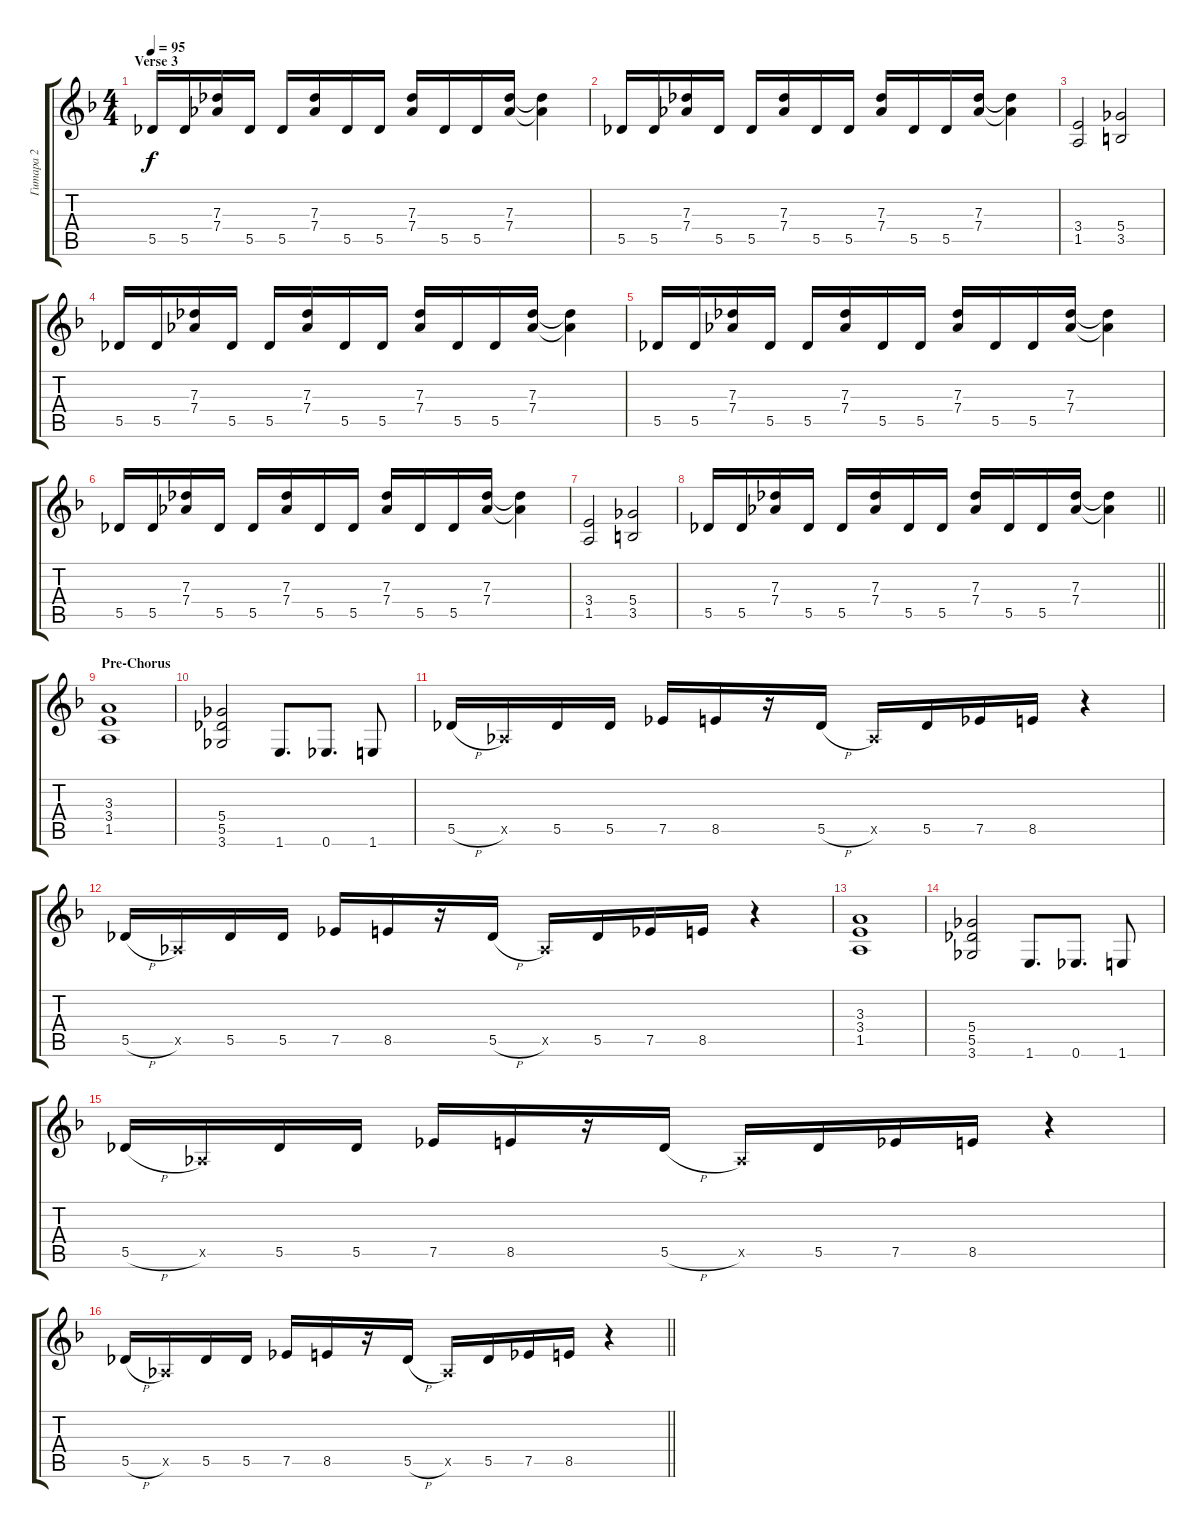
\track ("Гитара 2" "Гитара 2") {instrument distortionguitar}
\staff {score tabs}
\tuning (Eb4 Bb3 Gb3 Db3 Ab2 Eb2) {hide}
\ts (4 4)
\section ("" "Verse 3")
\tempo 95
\clef g2
\ks dminor
5.5.16{dy f} 5.5.16 (7.3 7.4).16 5.5.16 5.5.16 (7.3 7.4).16 5.5.16 5.5.16 (7.3 7.4).16 5.5.16 5.5.16 (7.3 7.4).16 (7.3{t} 7.4{t}).4 |
5.5.16 5.5.16 (7.3 7.4).16 5.5.16 5.5.16 (7.3 7.4).16 5.5.16 5.5.16 (7.3 7.4).16 5.5.16 5.5.16 (7.3 7.4).16 (7.3{t} 7.4{t}).4 |
(3.4 1.5).2 (5.4 3.5).2 |
5.5.16 5.5.16 (7.3 7.4).16 5.5.16 5.5.16 (7.3 7.4).16 5.5.16 5.5.16 (7.3 7.4).16 5.5.16 5.5.16 (7.3 7.4).16 (7.3{t} 7.4{t}).4 |
5.5.16 5.5.16 (7.3 7.4).16 5.5.16 5.5.16 (7.3 7.4).16 5.5.16 5.5.16 (7.3 7.4).16 5.5.16 5.5.16 (7.3 7.4).16 (7.3{t} 7.4{t}).4 |
5.5.16 5.5.16 (7.3 7.4).16 5.5.16 5.5.16 (7.3 7.4).16 5.5.16 5.5.16 (7.3 7.4).16 5.5.16 5.5.16 (7.3 7.4).16 (7.3{t} 7.4{t}).4 |
(3.4 1.5).2 (5.4 3.5).2 |
\barLineRight lightlight
5.5.16 5.5.16 (7.3 7.4).16 5.5.16 5.5.16 (7.3 7.4).16 5.5.16 5.5.16 (7.3 7.4).16 5.5.16 5.5.16 (7.3 7.4).16 (7.3{t} 7.4{t}).4 |
\section ("" "Pre-Chorus")
(3.3 3.4 1.5).1 |
(5.4 5.5 3.6).2{volume 15} 1.6.8{d} 0.6.8{d} 1.6.8 |
5.5{h}.16 0.5{x}.16 5.5.16 5.5.16 7.5.16 8.5.16 r.16 5.5{h}.16 0.5{x}.16 5.5.16 7.5.16 8.5.16 r.4 |
5.5{h}.16 0.5{x}.16 5.5.16 5.5.16 7.5.16 8.5.16 r.16 5.5{h}.16 0.5{x}.16 5.5.16 7.5.16 8.5.16 r.4 |
(3.3 3.4 1.5).1{volume 13} |
(5.4 5.5 3.6).2{volume 15} 1.6.8{d} 0.6.8{d} 1.6.8 |
5.5{h}.16 0.5{x}.16 5.5.16 5.5.16 7.5.16 8.5.16 r.16 5.5{h}.16 0.5{x}.16 5.5.16 7.5.16 8.5.16 r.4 |
\barLineRight lightlight
5.5{h}.16 0.5{x}.16 5.5.16 5.5.16 7.5.16 8.5.16 r.16 5.5{h}.16 0.5{x}.16 5.5.16 7.5.16 8.5.16 r.4
